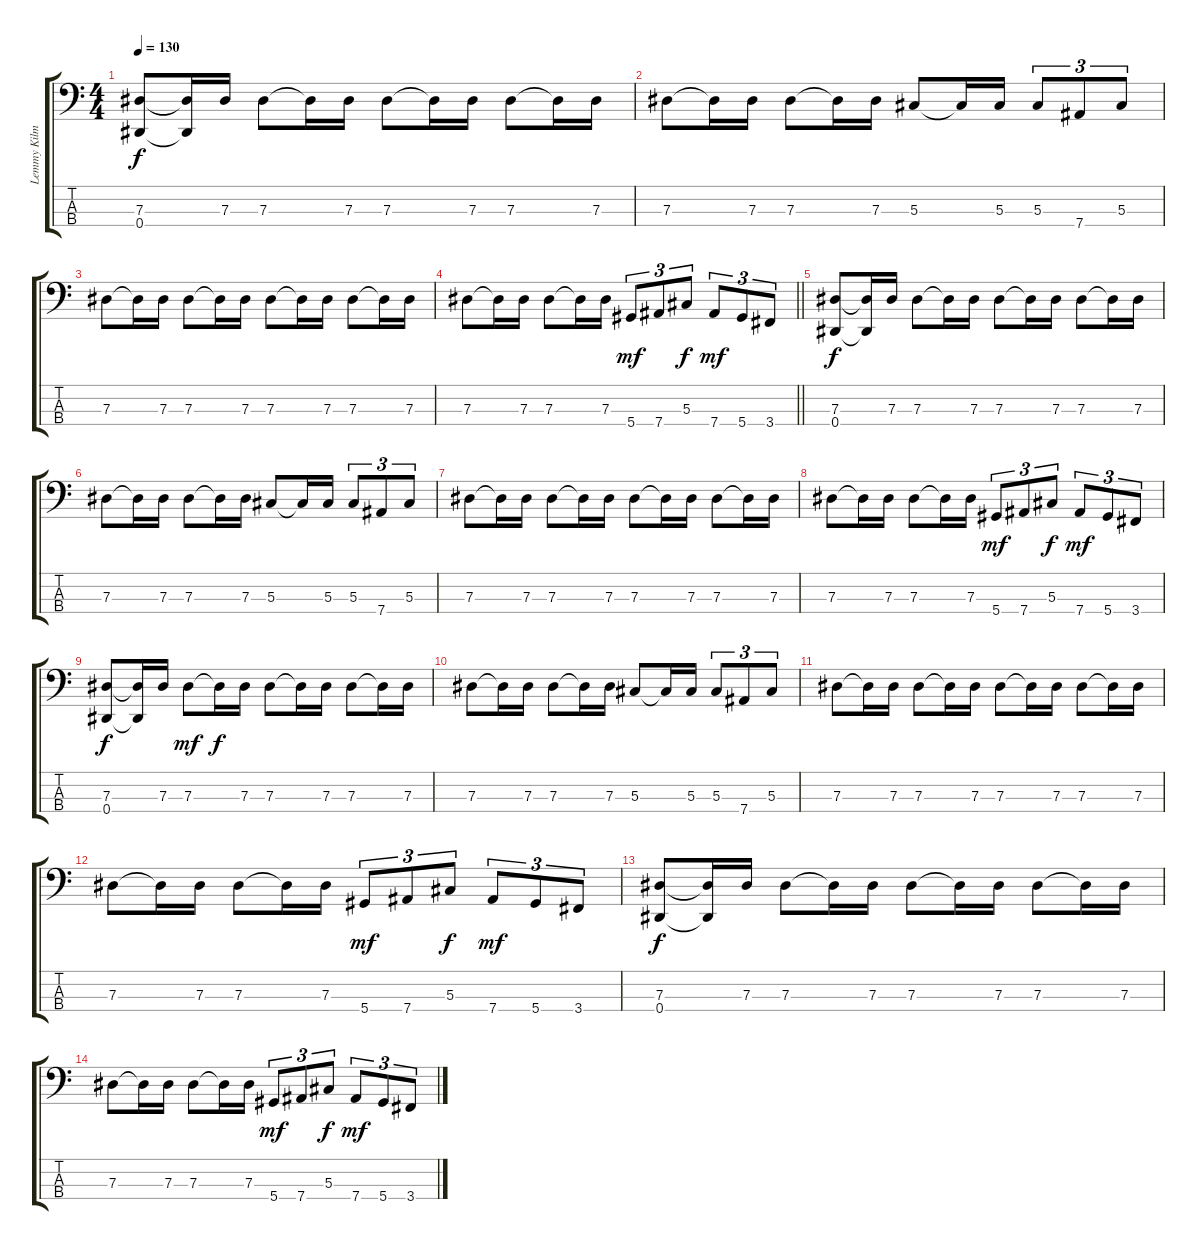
\track ("Lemmy Kilmister" "Lemmy Kilm") {instrument electricbasspick}
\staff {score tabs}
\tuning (Gb2 Db2 Ab1 Eb1) {hide}
\ts (4 4)
\tempo 130
\clef f4
\ks c
(7.3 0.4).8{dy f} (7.3{t} 0.4{t}).16 7.3.16 7.3.8 7.3{t}.16 7.3.16 7.3.8 7.3{t}.16 7.3.16 7.3.8 7.3{t}.16 7.3.16 |
7.3.8 7.3{t}.16 7.3.16 7.3.8 7.3{t}.16 7.3.16 5.3.8 5.3{t}.16 5.3.16 5.3.8{tu (3 2)} 7.4.8{tu (3 2)} 5.3.8{tu (3 2)} |
7.3.8 7.3{t}.16 7.3.16 7.3.8 7.3{t}.16 7.3.16 7.3.8 7.3{t}.16 7.3.16 7.3.8 7.3{t}.16 7.3.16 |
\barLineRight lightlight
7.3.8 7.3{t}.16 7.3.16 7.3.8 7.3{t}.16 7.3.16 5.4.8{tu (3 2) dy mf} 7.4.8{tu (3 2)} 5.3.8{tu (3 2) dy f} 7.4.8{tu (3 2) dy mf} 5.4.8{tu (3 2)} 3.4.8{tu (3 2)} |
(7.3 0.4).8{dy f} (7.3{t} 0.4{t}).16 7.3.16 7.3.8 7.3{t}.16 7.3.16 7.3.8 7.3{t}.16 7.3.16 7.3.8 7.3{t}.16 7.3.16 |
7.3.8 7.3{t}.16 7.3.16 7.3.8 7.3{t}.16 7.3.16 5.3.8 5.3{t}.16 5.3.16 5.3.8{tu (3 2)} 7.4.8{tu (3 2)} 5.3.8{tu (3 2)} |
7.3.8 7.3{t}.16 7.3.16 7.3.8 7.3{t}.16 7.3.16 7.3.8 7.3{t}.16 7.3.16 7.3.8 7.3{t}.16 7.3.16 |
7.3.8 7.3{t}.16 7.3.16 7.3.8 7.3{t}.16 7.3.16 5.4.8{tu (3 2) dy mf} 7.4.8{tu (3 2)} 5.3.8{tu (3 2) dy f} 7.4.8{tu (3 2) dy mf} 5.4.8{tu (3 2)} 3.4.8{tu (3 2)} |
(7.3 0.4).8{dy f volume 6} (7.3{t} 0.4{t}).16 7.3.16 7.3.8{dy mf} 7.3{t}.16{dy f} 7.3.16 7.3.8 7.3{t}.16 7.3.16 7.3.8 7.3{t}.16 7.3.16 |
7.3.8 7.3{t}.16 7.3.16 7.3.8 7.3{t}.16 7.3.16 5.3.8 5.3{t}.16 5.3.16 5.3.8{tu (3 2)} 7.4.8{tu (3 2)} 5.3.8{tu (3 2)} |
7.3.8 7.3{t}.16 7.3.16 7.3.8 7.3{t}.16 7.3.16 7.3.8 7.3{t}.16 7.3.16 7.3.8 7.3{t}.16 7.3.16 |
7.3.8 7.3{t}.16 7.3.16 7.3.8 7.3{t}.16 7.3.16 5.4.8{tu (3 2) dy mf} 7.4.8{tu (3 2)} 5.3.8{tu (3 2) dy f} 7.4.8{tu (3 2) dy mf} 5.4.8{tu (3 2)} 3.4.8{tu (3 2)} |
(7.3 0.4).8{dy f volume 0} (7.3{t} 0.4{t}).16 7.3.16 7.3.8 7.3{t}.16 7.3.16 7.3.8 7.3{t}.16 7.3.16 7.3.8 7.3{t}.16 7.3.16 |
7.3.8 7.3{t}.16 7.3.16 7.3.8 7.3{t}.16 7.3.16 5.4.8{tu (3 2) dy mf} 7.4.8{tu (3 2)} 5.3.8{tu (3 2) dy f} 7.4.8{tu (3 2) dy mf} 5.4.8{tu (3 2)} 3.4.8{tu (3 2)}
